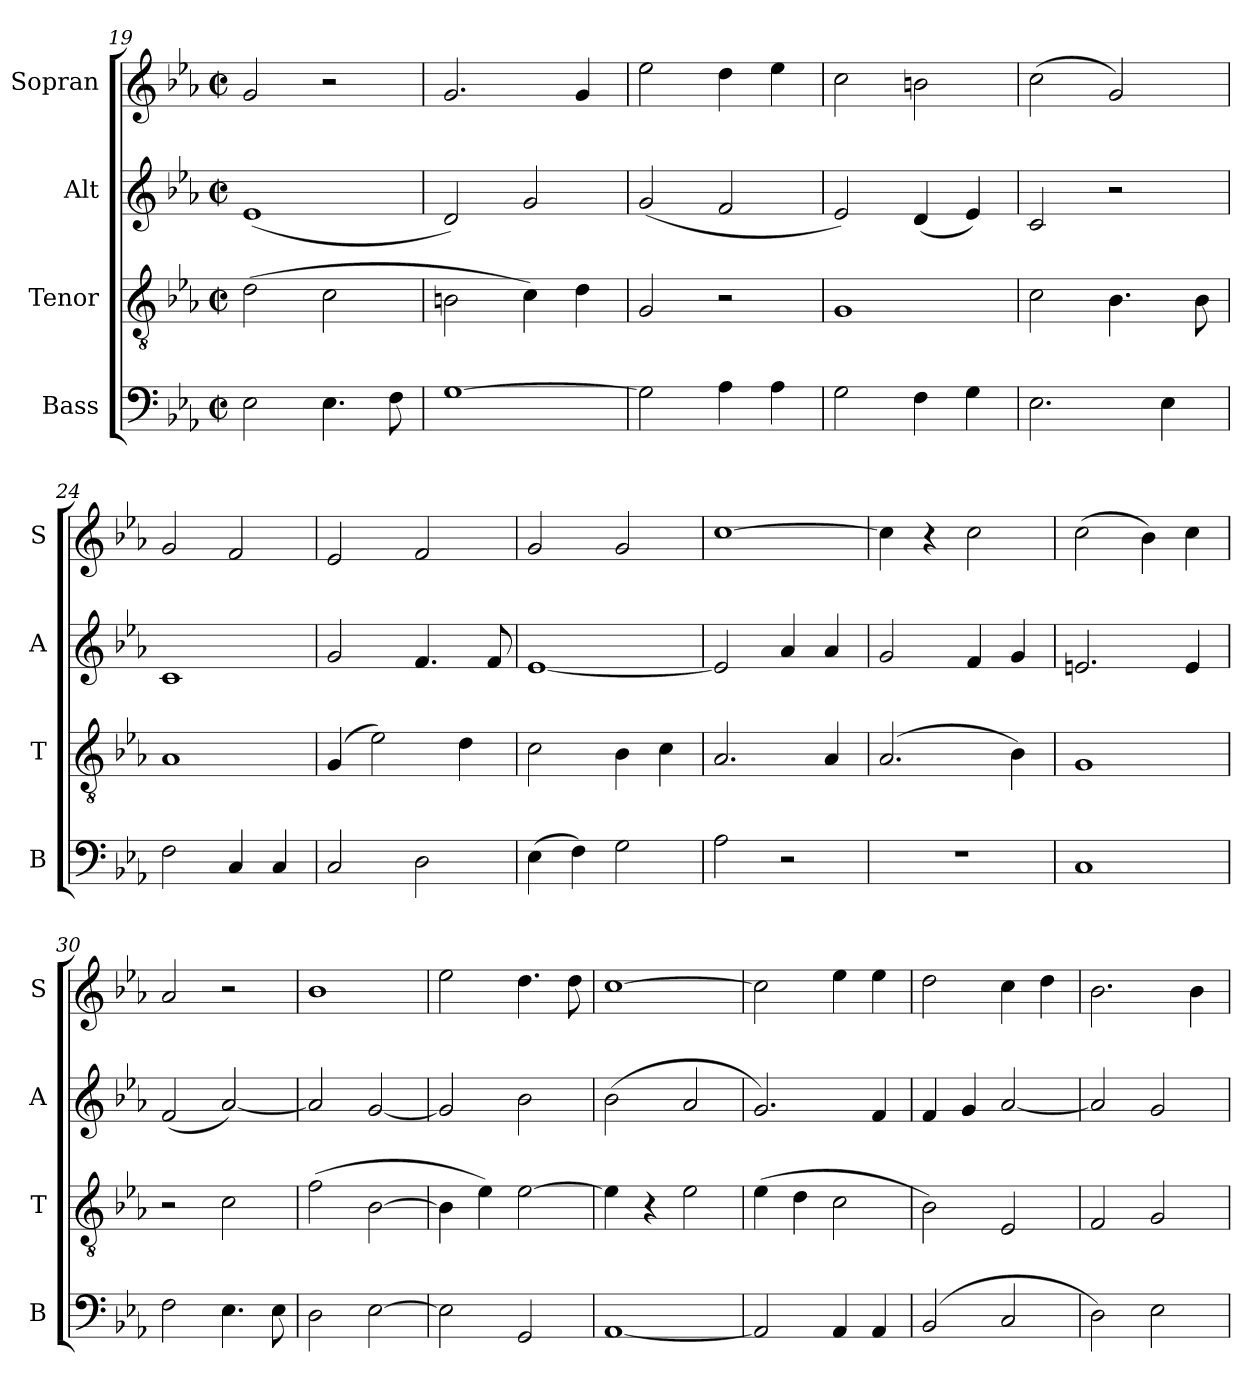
**kern	**kern	**kern	**kern
*part4	*part3	*part2	*part1
*staff4	*staff3	*staff2	*staff1
*I"Bass	*I"Tenor	*I"Alt	*I"Sopran
*I'B	*I'T	*I'A	*I'S
!!LO:PB:g=z
*clefF4	*clefGv2	*clefG2	*clefG2
*k[b-e-a-]	*k[b-e-a-]	*k[b-e-a-]	*k[b-e-a-]
*E-:	*E-:	*E-:	*E-:
*M2/2	*M2/2	*M2/2	*M2/2
*met(c|)	*met(c|)	*met(c|)	*met(c|)
=19	=19	=19	=19
2E-\	(>2d\	(1e-	2g/
4.E-\	2c\	.	2r
8F\	.	.	.
=20	=20	=20	=20
[1G	2Bn\	2d/)	2.g/
.	4c\)	2g/	.
.	4d\	.	4g/
=21	=21	=21	=21
2G\]	2G/	(2g/	2ee-\
4A-\	2r	2f/	4dd\
4A-\	.	.	4ee-\
=22	=22	=22	=22
2G\	1G	2e-/)	2cc\
4F\	.	(4d/	2bn\
4G\	.	4e-/)	.
=23	=23	=23	=23
2.E-\	2c\	2c/	(>2cc\
.	4.B-\	2r	2g/)
4E-\	.	.	.
.	8B-\	.	.
=24	=24	=24	=24
2F\	1A-	1c	2g/
4C/	.	.	2f/
4C/	.	.	.
!!LO:LB:g=z
=25	=25	=25	=25
2C/	(>4G/	2g/	2e-/
.	2e-\)	.	.
2D\	.	4.f/	2f/
.	4d\	.	.
.	.	8f/	.
=26	=26	=26	=26
(>4E-\	2c\	[1e-	2g/
4F\)	.	.	.
2G\	4B-\	.	2g/
.	4c\	.	.
=27	=27	=27	=27
2A-\	2.A-/	2e-/]	[1cc
2r	.	4a-/	.
.	4A-/	4a-/	.
=28	=28	=28	=28
1r	(>2.A-/	2g/	4cc\]
.	.	.	4r
.	.	4f/	2cc\
.	4B-\)	4g/	.
=29	=29	=29	=29
1C	1G	2.en/	(>2cc\
.	.	.	4b-\)
.	.	4e/	4cc\
=30	=30	=30	=30
2F\	2r	(2f/	2a-/
4.E-\	2c\	[2a-/)	2r
8E-\	.	.	.
!!LO:LB:g=z
=31	=31	=31	=31
2D\	(>2f\	2a-/]	1b-
[2E-\	[2B-\	[2g/	.
=32	=32	=32	=32
2E-\]	4B-\]	2g/]	2ee-\
.	4e-\)	.	.
2GG/	[2e-\	2b-\	4.dd\
.	.	.	8dd\
=33	=33	=33	=33
[1AA-	4e-\]	(>2b-\	[1cc
.	4r	.	.
.	2e-\	2a-/	.
=34	=34	=34	=34
2AA-/]	(>4e-\	2.g/)	2cc\]
.	4d\	.	.
4AA-/	2c\	.	4ee-\
4AA-/	.	4f/	4ee-\
=35	=35	=35	=35
(>2BB-/	2B-\)	4f/	2dd\
.	.	4g/	.
2C/	2E-/	[2a-/	4cc\
.	.	.	4dd\
=36	=36	=36	=36
2D\)	2F/	2a-/]	2.b-\
2E-\	2G/	2g/	.
.	.	.	4b-\
=	=	=	=
*-	*-	*-	*-
